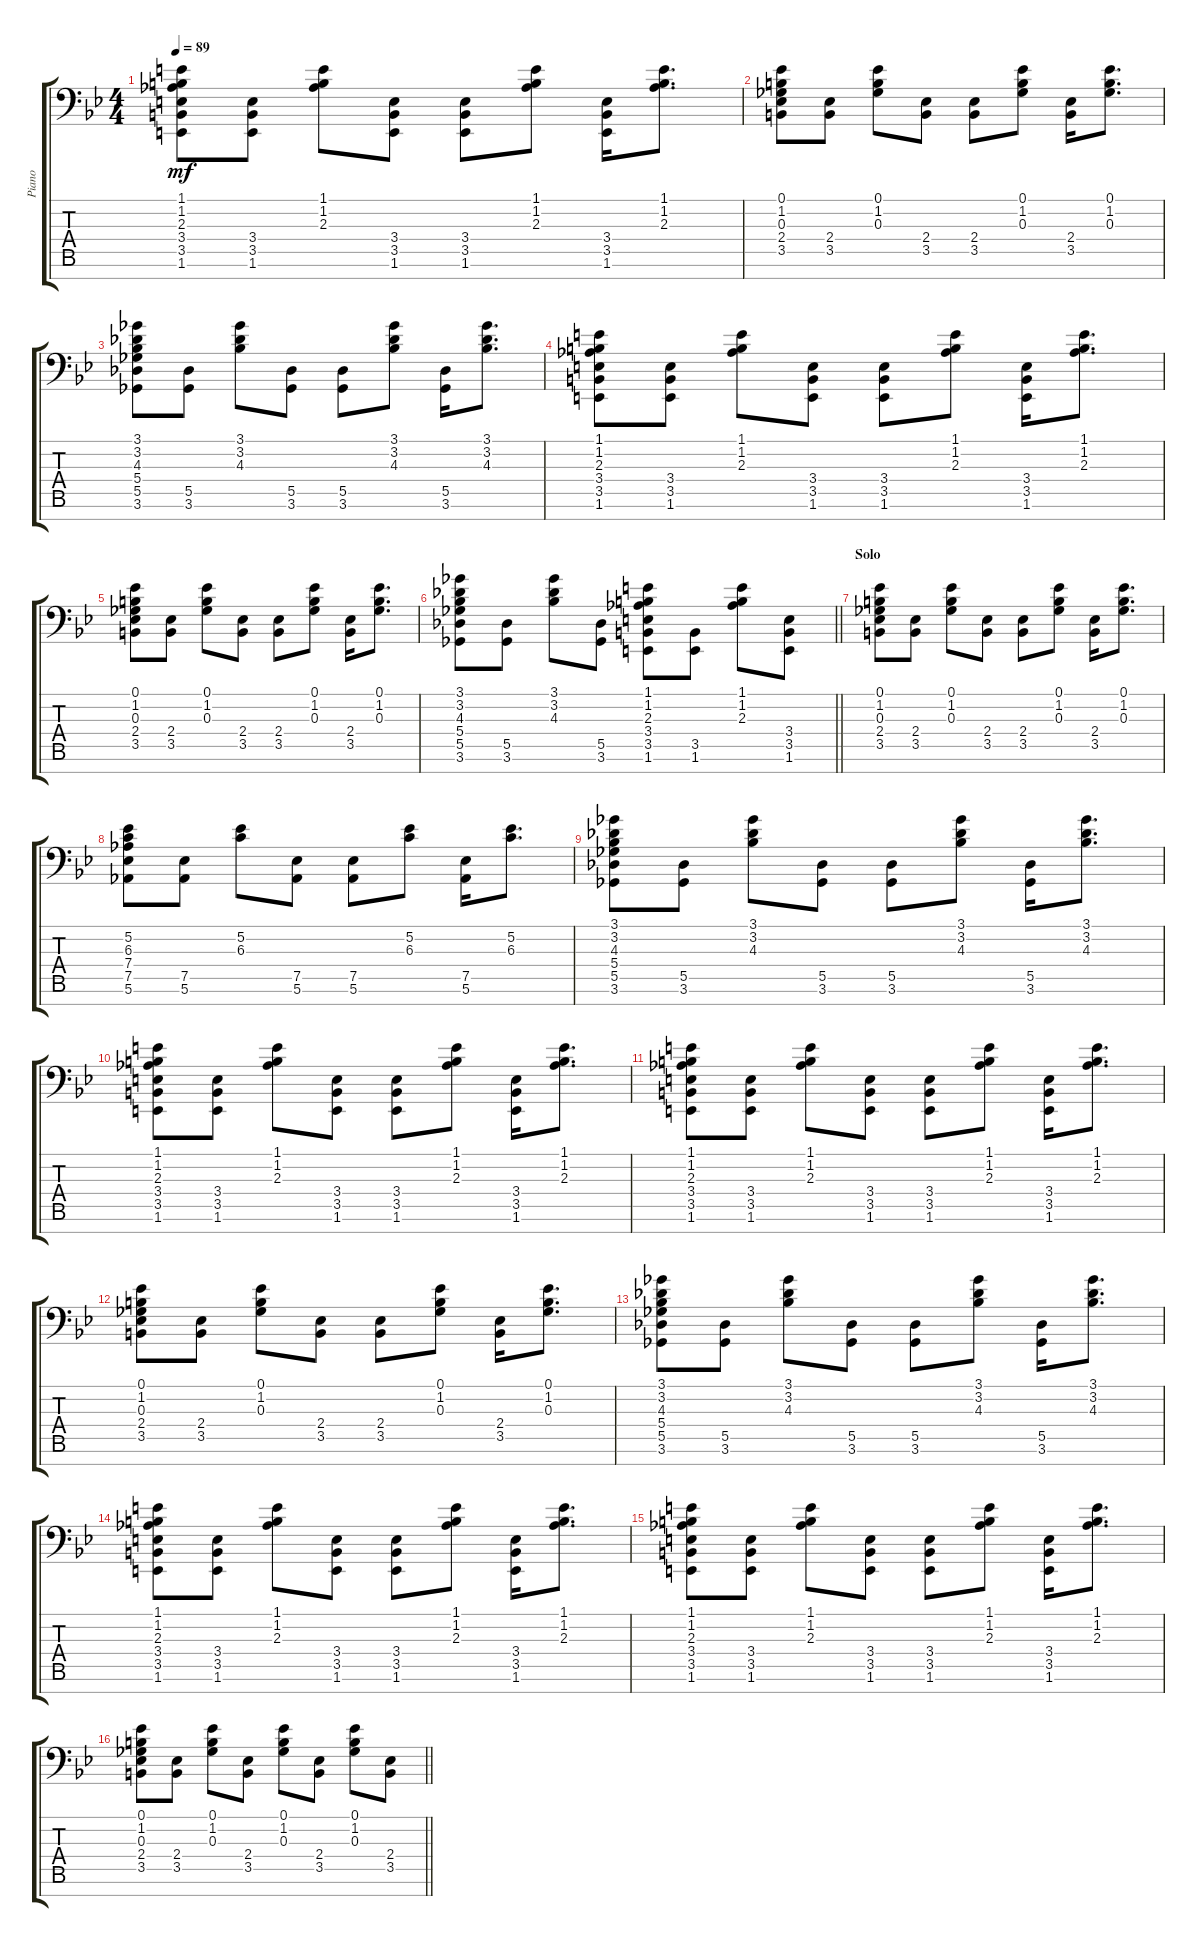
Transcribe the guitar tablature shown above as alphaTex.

\track ("Piano" "Piano") {instrument acousticgrandpiano}
\staff {score tabs}
\tuning (Eb4 Bb3 Gb3 Db3 Ab2 Eb2 Bb1) {hide}
\ts (4 4)
\tempo 89
\clef f4
\ks bb
(1.1 1.2 2.3 3.4 3.5 1.6).8{dy mf} (3.4 3.5 1.6).8 (1.1 1.2 2.3).8 (3.4 3.5 1.6).8 (3.4 3.5 1.6).8 (1.1 1.2 2.3).8 (3.4 3.5 1.6).16 (1.1 1.2 2.3).8{d} |
(0.1 1.2 0.3 2.4 3.5).8 (2.4 3.5).8 (0.1 1.2 0.3).8 (2.4 3.5).8 (2.4 3.5).8 (0.1 1.2 0.3).8 (2.4 3.5).16 (0.1 1.2 0.3).8{d} |
(3.1 3.2 4.3 5.4 5.5 3.6).8 (5.5 3.6).8 (3.1 3.2 4.3).8 (5.5 3.6).8 (5.5 3.6).8 (3.1 3.2 4.3).8 (5.5 3.6).16 (3.1 3.2 4.3).8{d} |
(1.1 1.2 2.3 3.4 3.5 1.6).8 (3.4 3.5 1.6).8 (1.1 1.2 2.3).8 (3.4 3.5 1.6).8 (3.4 3.5 1.6).8 (1.1 1.2 2.3).8 (3.4 3.5 1.6).16 (1.1 1.2 2.3).8{d} |
(0.1 1.2 0.3 2.4 3.5).8 (2.4 3.5).8 (0.1 1.2 0.3).8 (2.4 3.5).8 (2.4 3.5).8 (0.1 1.2 0.3).8 (2.4 3.5).16 (0.1 1.2 0.3).8{d} |
\barLineRight lightlight
(3.1 3.2 4.3 5.4 5.5 3.6).8 (5.5 3.6).8 (3.1 3.2 4.3).8 (5.5 3.6).8 (1.1 1.2 2.3 3.4 3.5 1.6).8 (3.5 1.6).8 (1.1 1.2 2.3).8 (3.4 3.5 1.6).8 |
\section ("" "Solo")
(0.1 1.2 0.3 2.4 3.5).8 (2.4 3.5).8 (0.1 1.2 0.3).8 (2.4 3.5).8 (2.4 3.5).8 (0.1 1.2 0.3).8 (2.4 3.5).16 (0.1 1.2 0.3).8{d} |
(5.2 6.3 7.4 7.5 5.6).8 (7.5 5.6).8 (5.2 6.3).8 (7.5 5.6).8 (7.5 5.6).8 (5.2 6.3).8 (7.5 5.6).16 (5.2 6.3).8{d} |
(3.1 3.2 4.3 5.4 5.5 3.6).8 (5.5 3.6).8 (3.1 3.2 4.3).8 (5.5 3.6).8 (5.5 3.6).8 (3.1 3.2 4.3).8 (5.5 3.6).16 (3.1 3.2 4.3).8{d} |
(1.1 1.2 2.3 3.4 3.5 1.6).8 (3.4 3.5 1.6).8 (1.1 1.2 2.3).8 (3.4 3.5 1.6).8 (3.4 3.5 1.6).8 (1.1 1.2 2.3).8 (3.4 3.5 1.6).16 (1.1 1.2 2.3).8{d} |
(1.1 1.2 2.3 3.4 3.5 1.6).8 (3.4 3.5 1.6).8 (1.1 1.2 2.3).8 (3.4 3.5 1.6).8 (3.4 3.5 1.6).8 (1.1 1.2 2.3).8 (3.4 3.5 1.6).16 (1.1 1.2 2.3).8{d} |
(0.1 1.2 0.3 2.4 3.5).8 (2.4 3.5).8 (0.1 1.2 0.3).8 (2.4 3.5).8 (2.4 3.5).8 (0.1 1.2 0.3).8 (2.4 3.5).16 (0.1 1.2 0.3).8{d} |
(3.1 3.2 4.3 5.4 5.5 3.6).8 (5.5 3.6).8 (3.1 3.2 4.3).8 (5.5 3.6).8 (5.5 3.6).8 (3.1 3.2 4.3).8 (5.5 3.6).16 (3.1 3.2 4.3).8{d} |
(1.1 1.2 2.3 3.4 3.5 1.6).8 (3.4 3.5 1.6).8 (1.1 1.2 2.3).8 (3.4 3.5 1.6).8 (3.4 3.5 1.6).8 (1.1 1.2 2.3).8 (3.4 3.5 1.6).16 (1.1 1.2 2.3).8{d} |
(1.1 1.2 2.3 3.4 3.5 1.6).8 (3.4 3.5 1.6).8 (1.1 1.2 2.3).8 (3.4 3.5 1.6).8 (3.4 3.5 1.6).8 (1.1 1.2 2.3).8 (3.4 3.5 1.6).16 (1.1 1.2 2.3).8{d} |
\barLineRight lightlight
(0.1 1.2 0.3 2.4 3.5).8 (2.4 3.5).8 (0.1 1.2 0.3).8 (2.4 3.5).8 (0.1 1.2 0.3).8 (2.4 3.5).8 (0.1 1.2 0.3).8 (2.4 3.5).8
